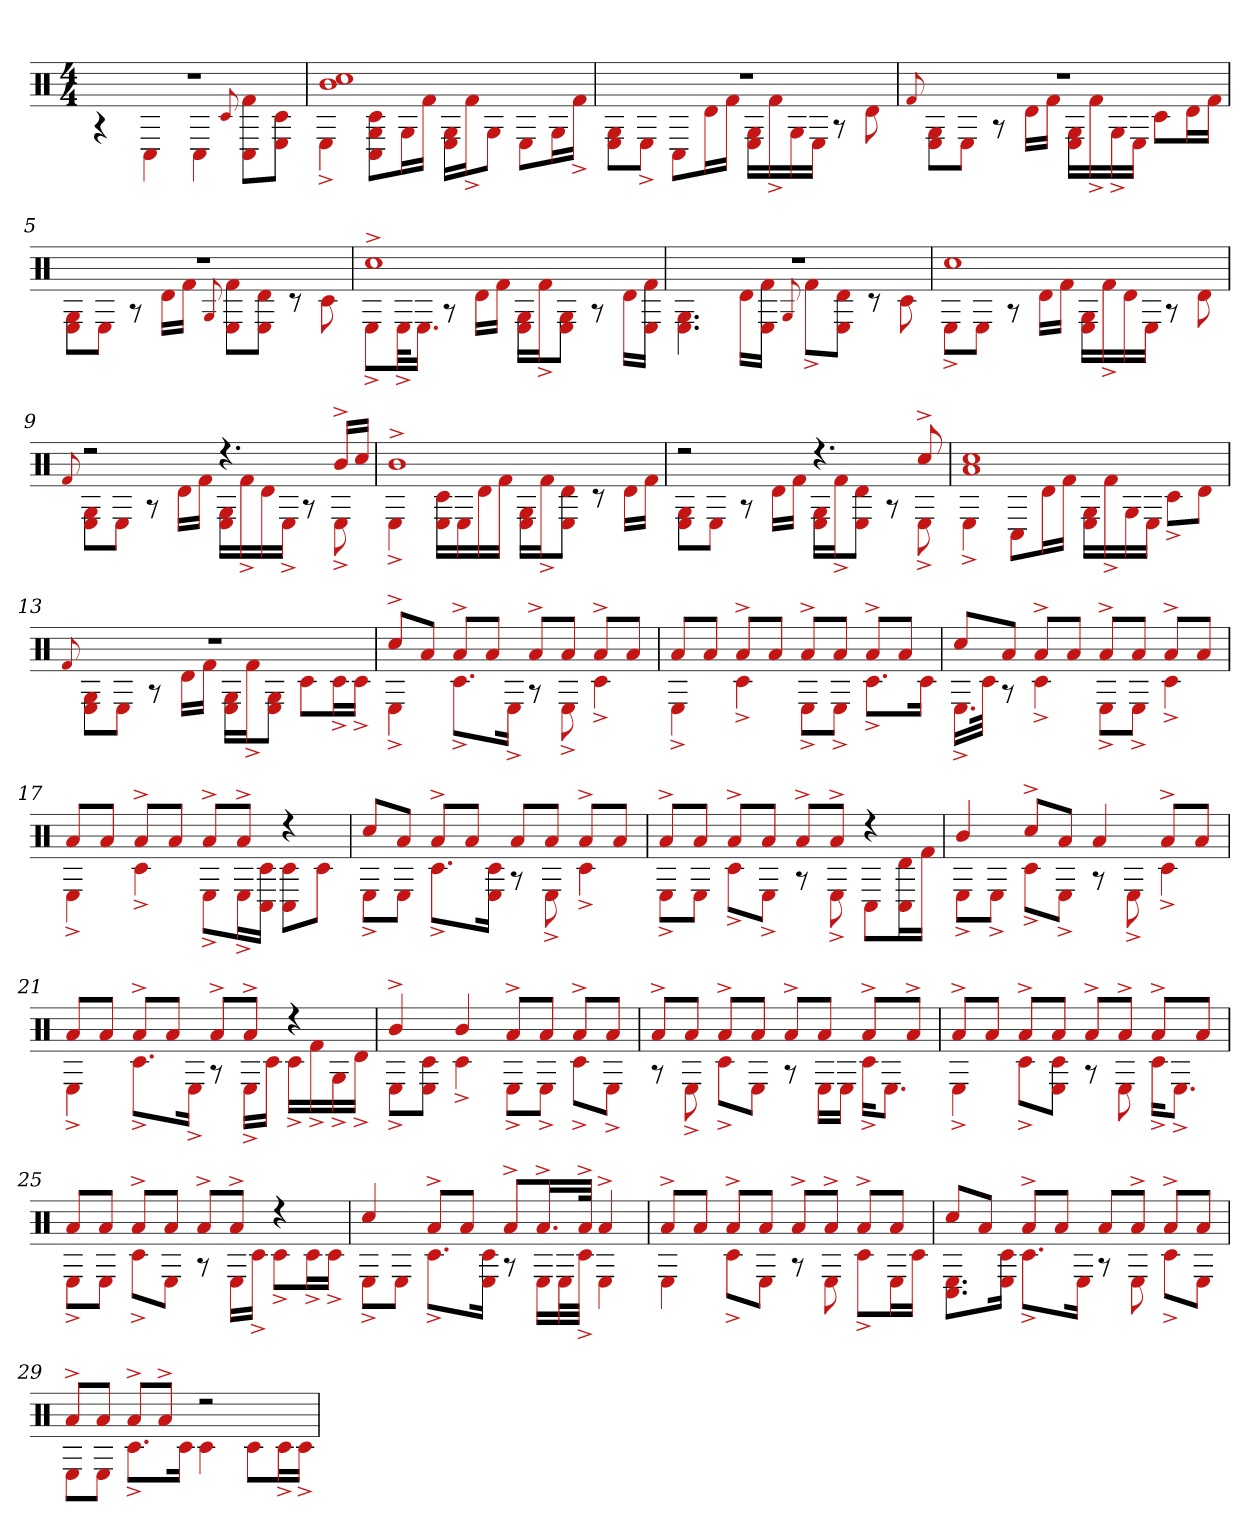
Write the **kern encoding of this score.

**kern
*part1
*staff1
*clefX
*k[]
*M4/4
=1
*^
1r	4r
.	4C#
.	4C#
.	8qqc#
.	8C# 8f#L
.	8c# 8EJ
=2	=2
1b 1cc#	4E^
.	8C# 8G 8c#L
.	16GL
.	16f#JJ
.	16G 16ELL
.	16f#^J
.	8GJ
.	8EL
.	16GL
.	16f#^JJ
=3	=3
1r	8G 8EL
.	8E^J
.	8C#L
.	16dL
.	16f#JJ
.	16G 16ELL
.	16f#^
.	16G
.	16EJJ
.	8r
.	8d
=4	=4
.	8qqf#
1r	8G 8EL
.	8EJ
.	8r
.	16dLL
.	16f#JJ
.	16E 16GLL
.	16f#^
.	16G^
.	16EJJ
.	8c#L
.	16dL
.	16f#JJ
=5	=5
1r	8E 8GL
.	8EJ
.	8r
.	16dLL
.	16f#JJ
.	8qqG
.	8E 8f#L
.	8d 8EJ
.	8r
.	8c#
=6	=6
1cc#^	8E^L
.	32E^kL
.	16.EJJ
.	8r
.	16dLL
.	16f#JJ
.	16E 16GLL
.	16f#^J
.	8G 8EJ
.	8r
.	16dLL
.	16f# 16EJJ
=7	=7
1r	4.G 4.E
.	16dLL
.	16f# 16EJJ
.	8qqG
.	8f#^L
.	8d 8EJ
.	8r
.	8c#
=8	=8
1cc#	8E^L
.	8EJ
.	8r
.	16dLL
.	16f#JJ
.	16E 16GLL
.	16f#^
.	16d
.	16EJJ
.	8r
.	8d
=9	=9
.	8qqf#
2r	8E 8GL
.	8EJ
.	8r
.	16dLL
.	16f#JJ
4.r	16E 16GLL
.	16f#^
.	16d
.	16E^JJ
.	8r
16b^LL	8E^
16cc#JJ	.
=10	=10
1b^	4E^
.	16E 16c#LL
.	16E
.	16d
.	16f#JJ
.	16E 16GLL
.	16f#^J
.	8d 8EJ
.	8r
.	16dLL
.	16f#JJ
=11	=11
2r	8E 8GL
.	8EJ
.	8r
.	16dLL
.	16f#JJ
4.r	16E 16GLL
.	16f#^J
.	8d 8EJ
.	8r
8cc#^	8E^
=12	=12
1cc# 1a	4E^
.	8C#L
.	16dL
.	16f#JJ
.	16G 16ELL
.	16f#^
.	16G
.	16EJJ
.	8c#^L
.	8dJ
=13	=13
.	8qqf#
1r	8E 8GL
.	8EJ
.	8r
.	16dLL
.	16f#JJ
.	16E 16GLL
.	16f#^J
.	8G 8EJ
.	8c#L
.	16c#^L
.	16c#^JJ
=14	=14
8cc#^L	4E^
8aJ	.
8a^L	8.c#^L
8aJ	.
.	16E^Jk
8a^L	8r
8aJ	8E^
8a^L	4c#^
8aJ	.
=15	=15
8aL	4E^
8aJ	.
8a^L	4c#^
8aJ	.
8a^L	8E^L
8aJ	8E^J
8a^L	8.c#^L
8aJ	.
.	16c#Jk
=16	=16
8cc#L	16.E^LL
.	32c#JJk
8aJ	8r
8a^L	4c#^
8aJ	.
8a^L	8E^L
8aJ	8E^J
8a^L	4c#^
8aJ	.
=17	=17
8aL	4E^
8aJ	.
8a^L	4c#^
8aJ	.
8a^L	8E^L
8a^J	16E^L
.	16c# 16C#JJ
4r	8C# 8c#L
.	8c#J
=18	=18
8cc#L	8E^L
8aJ	8EJ
8a^L	8.c#^L
8aJ	.
.	16E 16c#Jk
8aL	8r
8aJ	8E^
8a^L	4c#^
8aJ	.
=19	=19
8a^L	8E^L
8aJ	8EJ
8a^L	8c#^L
8aJ	8E^J
8a^L	8r
8a^J	8E^
4r	8C#L
.	16C# 16dL
.	16f#JJ
=20	=20
4b	8E^L
.	8E^J
8cc#^L	8c#^L
8aJ	8E^J
4a	8r
.	8E^
8a^L	4c#^
8aJ	.
=21	=21
8aL	4E^
8aJ	.
8a^L	8.c#^L
8aJ	.
.	16E^Jk
8a^L	8r
8a^J	16E^LL
.	16c#JJ
4r	16c#^LL
.	16f#^
.	16G^
.	16d^JJ
=22	=22
4b^	8E^L
.	8E 8c#J
4b	4c#^
8a^L	8E^L
8aJ	8E^J
8a^L	8c#^L
8aJ	8E^J
=23	=23
8a^L	8r
8aJ	8E^
8a^L	8c#^L
8aJ	8EJ
8a^L	8r
8aJ	16ELL
.	16EJJ
8a^L	16c#^KL
.	8.EJ
8a^J	.
=24	=24
8a^L	4E^
8aJ	.
8a^L	8c#^L
8aJ	8c# 8EJ
8a^L	8r
8a^J	8E
8a^L	16c#^KL
.	8.E^J
8aJ	.
=25	=25
8aL	8E^L
8aJ	8EJ
8a^L	8c#^L
8aJ	8EJ
8a^L	8r
8a^J	16ELL
.	16c#^JJ
4r	8c#^L
.	16c#^L
.	16c#^JJ
=26	=26
4cc#	8E^L
.	8EJ
8a^L	8.c#^L
8aJ	.
.	16E 16c#Jk
8a^L	8r
16.a^L	16ELL
.	32EL
32a^JJk	32c#^JJJ
4a^	4E
=27	=27
8a^L	4E
8aJ	.
8a^L	8c#^L
8aJ	8EJ
8a^L	8r
8a^J	8E
8a^L	8c#^L
8aJ	16EL
.	16c#JJ
=28	=28
8cc#L	8.E 8.C#L
8aJ	.
.	16E 16c#Jk
8a^L	8.c#^L
8aJ	.
.	16EJk
8aL	8r
8a^J	8E
8a^L	8c#^L
8aJ	8EJ
=29	=29
8a^L	8EL
8aJ	8EJ
8a^L	8.c#^L
8a^J	.
.	16c#Jk
2r	4c#
.	8c#L
.	16c#^L
.	16c#^JJ
*v	*v
=
*-
